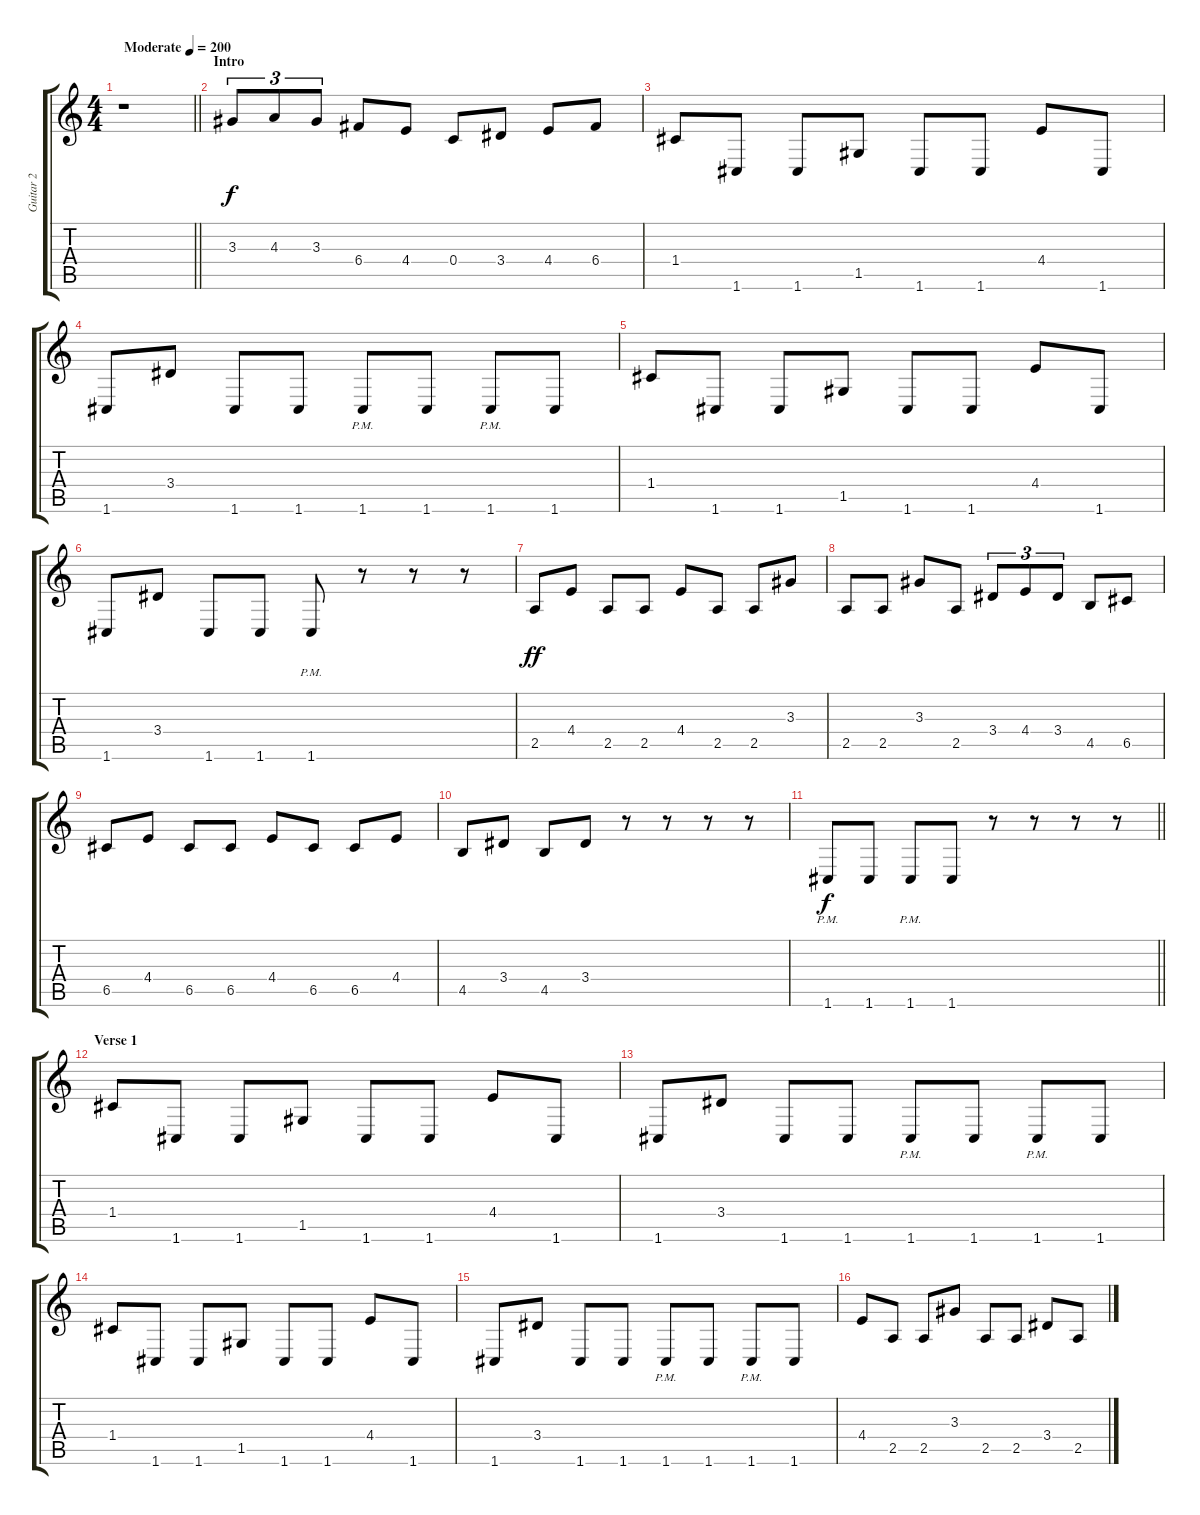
\track ("Guitar 2" "Guitar 2") {instrument distortionguitar}
\staff {score tabs}
\tuning (D4 A3 F3 C3 G2 C2) {hide}
\ts (4 4)
\tempo (200 "Moderate")
\clef g2
\barLineRight lightlight
\ks c
r.1{dy f instrument distortionguitar} |
\section ("" "Intro")
3.3.8{tu (3 2)} 4.3.8{tu (3 2)} 3.3.8{tu (3 2)} 6.4.8 4.4.8 0.4.8 3.4.8 4.4.8 6.4.8 |
1.4.8 1.6.8 1.6.8 1.5.8 1.6.8 1.6.8 4.4.8 1.6.8 |
1.6.8 3.4.8 1.6.8 1.6.8 1.6{pm}.8 1.6.8 1.6{pm}.8 1.6.8 |
1.4.8 1.6.8 1.6.8 1.5.8 1.6.8 1.6.8 4.4.8 1.6.8 |
1.6.8 3.4.8 1.6.8 1.6.8 1.6{pm}.8 r.8 r.8 r.8 |
2.5.8{dy ff} 4.4.8 2.5.8 2.5.8 4.4.8 2.5.8 2.5.8 3.3.8 |
2.5.8 2.5.8 3.3.8 2.5.8 3.4.8{tu (3 2)} 4.4.8{tu (3 2)} 3.4.8{tu (3 2)} 4.5.8 6.5.8 |
6.5.8 4.4.8 6.5.8 6.5.8 4.4.8 6.5.8 6.5.8 4.4.8 |
4.5.8 3.4.8 4.5.8 3.4.8 r.8 r.8 r.8 r.8 |
\barLineRight lightlight
1.6{pm}.8{dy f} 1.6.8 1.6{pm}.8 1.6.8 r.8 r.8 r.8 r.8 |
\section ("" "Verse 1")
1.4.8 1.6.8 1.6.8 1.5.8 1.6.8 1.6.8 4.4.8 1.6.8 |
1.6.8 3.4.8 1.6.8 1.6.8 1.6{pm}.8 1.6.8 1.6{pm}.8 1.6.8 |
1.4.8 1.6.8 1.6.8 1.5.8 1.6.8 1.6.8 4.4.8 1.6.8 |
1.6.8 3.4.8 1.6.8 1.6.8 1.6{pm}.8 1.6.8 1.6{pm}.8 1.6.8 |
4.4.8 2.5.8 2.5.8 3.3.8 2.5.8 2.5.8 3.4.8 2.5.8
